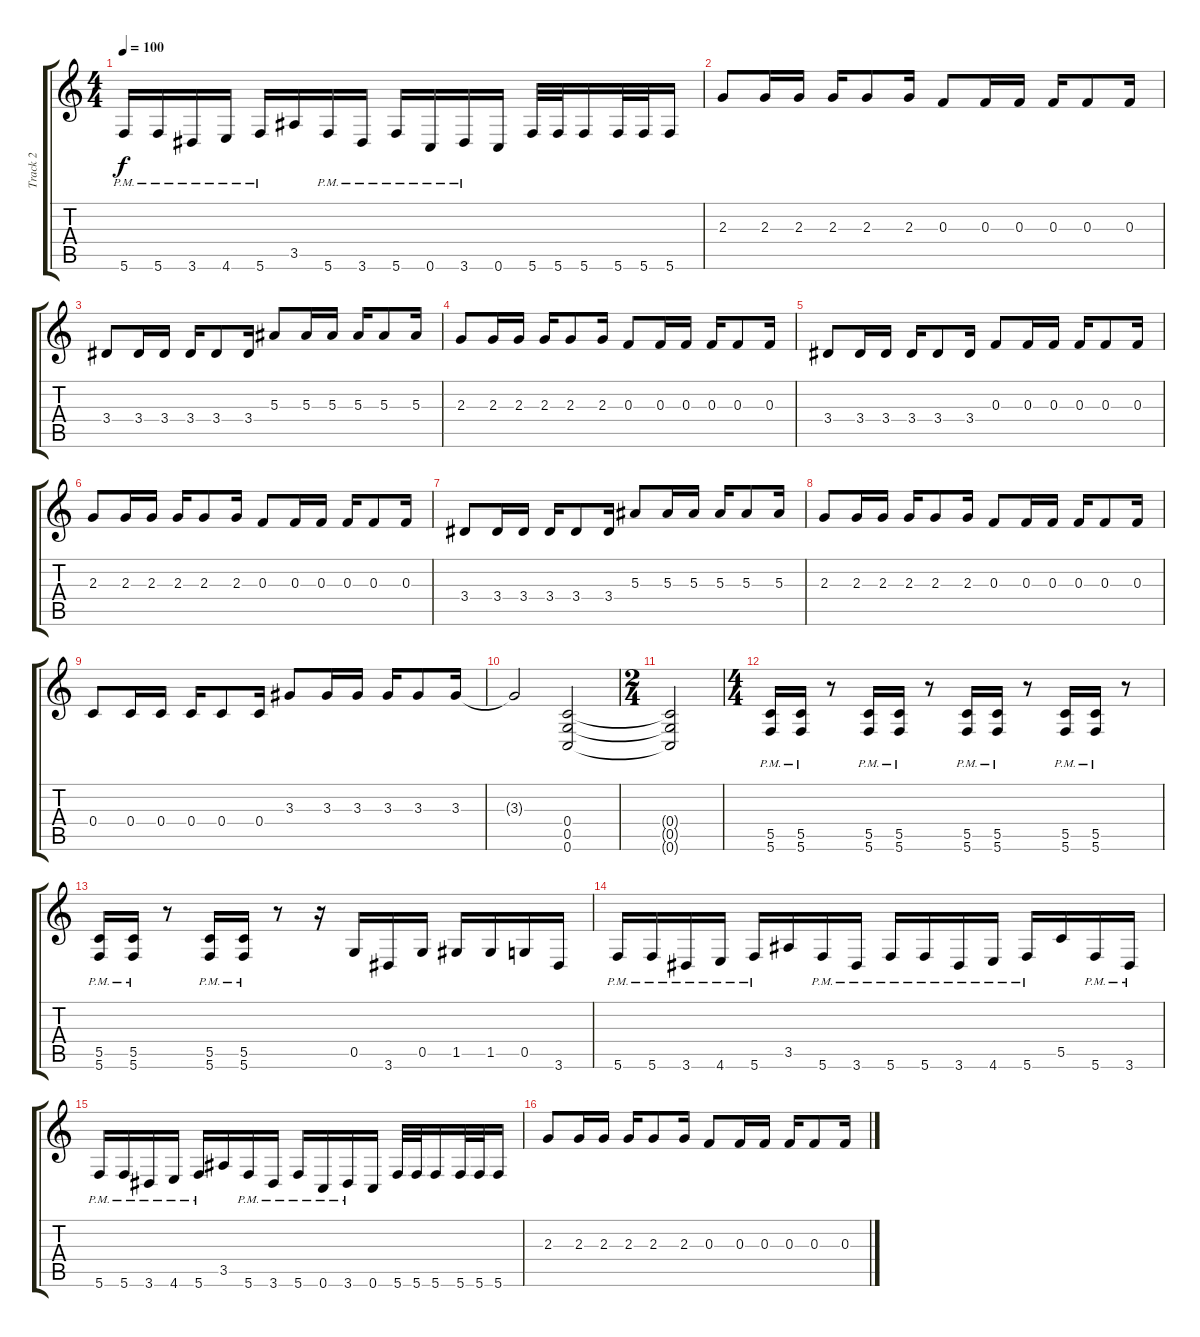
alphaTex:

\track ("Track 2" "Track 2") {instrument overdrivenguitar}
\staff {score tabs}
\tuning (D4 A3 F3 C3 G2 C2) {hide}
\ts (4 4)
\tempo 100
\clef g2
\ks c
5.6{pm}.16{dy f} 5.6{pm}.16 3.6{pm}.16 4.6{pm}.16 5.6{pm}.16 3.5.16 5.6{pm}.16 3.6{pm}.16 5.6{pm}.16 0.6{pm}.16 3.6{pm}.16 0.6.16 5.6.32 5.6.32 5.6.16 5.6.32 5.6.32 5.6.16 |
2.3.8{instrument distortionguitar} 2.3.16 2.3.16 2.3.16 2.3.8 2.3.16 0.3.8 0.3.16 0.3.16 0.3.16 0.3.8 0.3.16 |
3.4.8 3.4.16 3.4.16 3.4.16 3.4.8 3.4.16 5.3.8 5.3.16 5.3.16 5.3.16 5.3.8 5.3.16 |
2.3.8 2.3.16 2.3.16 2.3.16 2.3.8 2.3.16 0.3.8 0.3.16 0.3.16 0.3.16 0.3.8 0.3.16 |
3.4.8 3.4.16 3.4.16 3.4.16 3.4.8 3.4.16 0.3.8 0.3.16 0.3.16 0.3.16 0.3.8 0.3.16 |
2.3.8 2.3.16 2.3.16 2.3.16 2.3.8 2.3.16 0.3.8 0.3.16 0.3.16 0.3.16 0.3.8 0.3.16 |
3.4.8 3.4.16 3.4.16 3.4.16 3.4.8 3.4.16 5.3.8 5.3.16 5.3.16 5.3.16 5.3.8 5.3.16 |
2.3.8 2.3.16 2.3.16 2.3.16 2.3.8 2.3.16 0.3.8 0.3.16 0.3.16 0.3.16 0.3.8 0.3.16 |
0.4.8 0.4.16 0.4.16 0.4.16 0.4.8 0.4.16 3.3.8 3.3.16 3.3.16 3.3.16 3.3.8 3.3.16 |
3.3{t}.2 (0.4 0.5 0.6).2 |
\ts (2 4)
(0.4{t} 0.5{t} 0.6{t}).2 |
\ts (4 4)
(5.5{pm} 5.6{pm}).16{instrument overdrivenguitar} (5.5{pm} 5.6{pm}).16 r.8 (5.5{pm} 5.6{pm}).16 (5.5{pm} 5.6{pm}).16 r.8 (5.5{pm} 5.6{pm}).16 (5.5{pm} 5.6{pm}).16 r.8 (5.5{pm} 5.6{pm}).16 (5.5{pm} 5.6{pm}).16 r.8 |
(5.5{pm} 5.6{pm}).16 (5.5{pm} 5.6{pm}).16 r.8 (5.5{pm} 5.6{pm}).16 (5.5{pm} 5.6{pm}).16 r.8 r.16 0.5.16 3.6.16 0.5.16 1.5.16 1.5.16 0.5.16 3.6.16 |
5.6{pm}.16 5.6{pm}.16 3.6{pm}.16 4.6{pm}.16 5.6{pm}.16 3.5.16 5.6{pm}.16 3.6{pm}.16 5.6{pm}.16 5.6{pm}.16 3.6{pm}.16 4.6{pm}.16 5.6{pm}.16 5.5.16 5.6{pm}.16 3.6{pm}.16 |
5.6{pm}.16 5.6{pm}.16 3.6{pm}.16 4.6{pm}.16 5.6{pm}.16 3.5.16 5.6{pm}.16 3.6{pm}.16 5.6{pm}.16 0.6{pm}.16 3.6{pm}.16 0.6.16 5.6.32 5.6.32 5.6.16 5.6.32 5.6.32 5.6.16 |
2.3.8{instrument distortionguitar} 2.3.16 2.3.16 2.3.16 2.3.8 2.3.16 0.3.8 0.3.16 0.3.16 0.3.16 0.3.8 0.3.16
